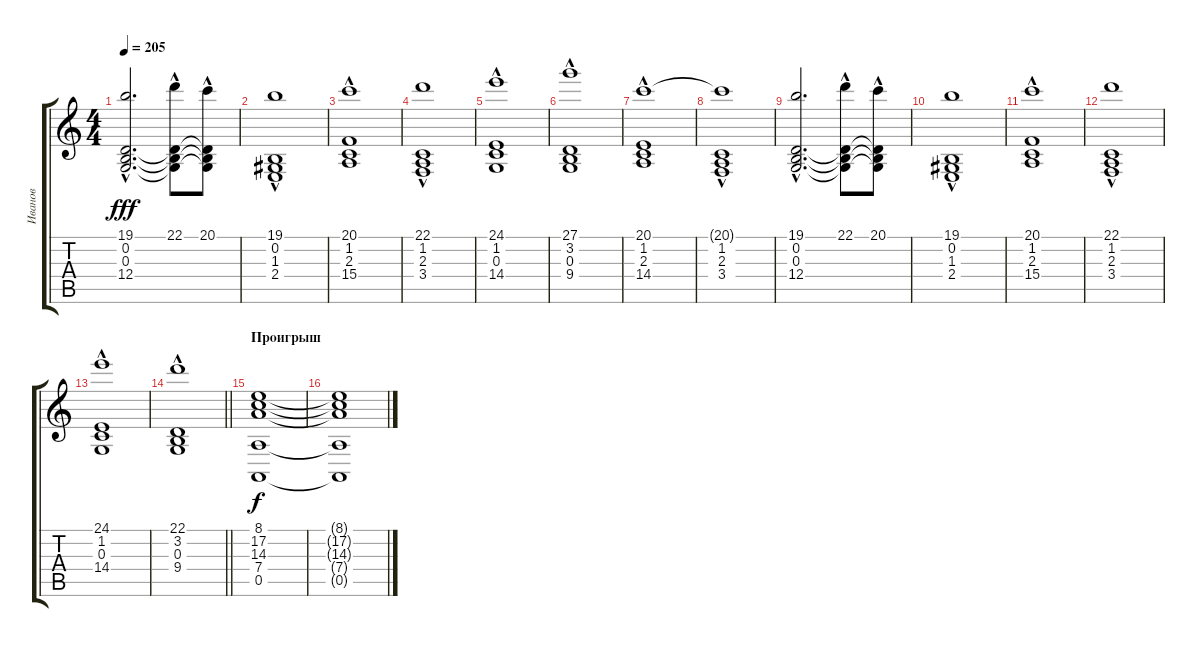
\track ("Иванов" "Иванов") {instrument stringensemble1}
\staff {score tabs}
\tuning (E4 B3 G3 D3 A2 E2) {hide}
\ts (4 4)
\tempo 205
\clef g2
\ks c
(19.1{hac} 0.2 0.3 12.4).2{d dy fff} (22.1{hac} 0.2{t} 0.3{t} 12.4{t}).8 (20.1{hac} 0.2{t} 0.3{t} 12.4{t}).8 |
(19.1{hac} 0.2 1.3 2.4).1 |
(20.1{hac} 1.2 2.3 15.4{hac}).1 |
(22.1{hac} 1.2 2.3 3.4).1 |
(24.1{hac} 1.2 0.3 14.4).1 |
(27.1{hac} 3.2 0.3 9.4).1 |
(20.1{hac} 1.2{hac} 2.3{hac} 14.4{hac}).1 |
(20.1{t} 1.2{hac} 2.3{hac} 3.4{hac}).1 |
(19.1{hac} 0.2{hac} 0.3{hac} 12.4{hac}).2{d} (22.1{hac} 0.2{t} 0.3{t} 12.4{t}).8 (20.1{hac} 0.2{t} 0.3{t} 12.4{t}).8 |
(19.1{hac} 0.2{hac} 1.3{hac} 2.4{hac}).1 |
(20.1{hac} 1.2{hac} 2.3{hac} 15.4{hac}).1 |
(22.1{hac} 1.2{hac} 2.3{hac} 3.4{hac}).1 |
(24.1{hac} 1.2{hac} 0.3{hac} 14.4{hac}).1 |
\barLineRight lightlight
(22.1{hac} 3.2{hac} 0.3{hac} 9.4{hac}).1 |
\section ("" "Проигрыш")
(8.1 17.2 14.3 7.4 0.5).1{dy f} |
(8.1{t} 17.2{t} 14.3{t} 7.4{t} 0.5{t}).1
